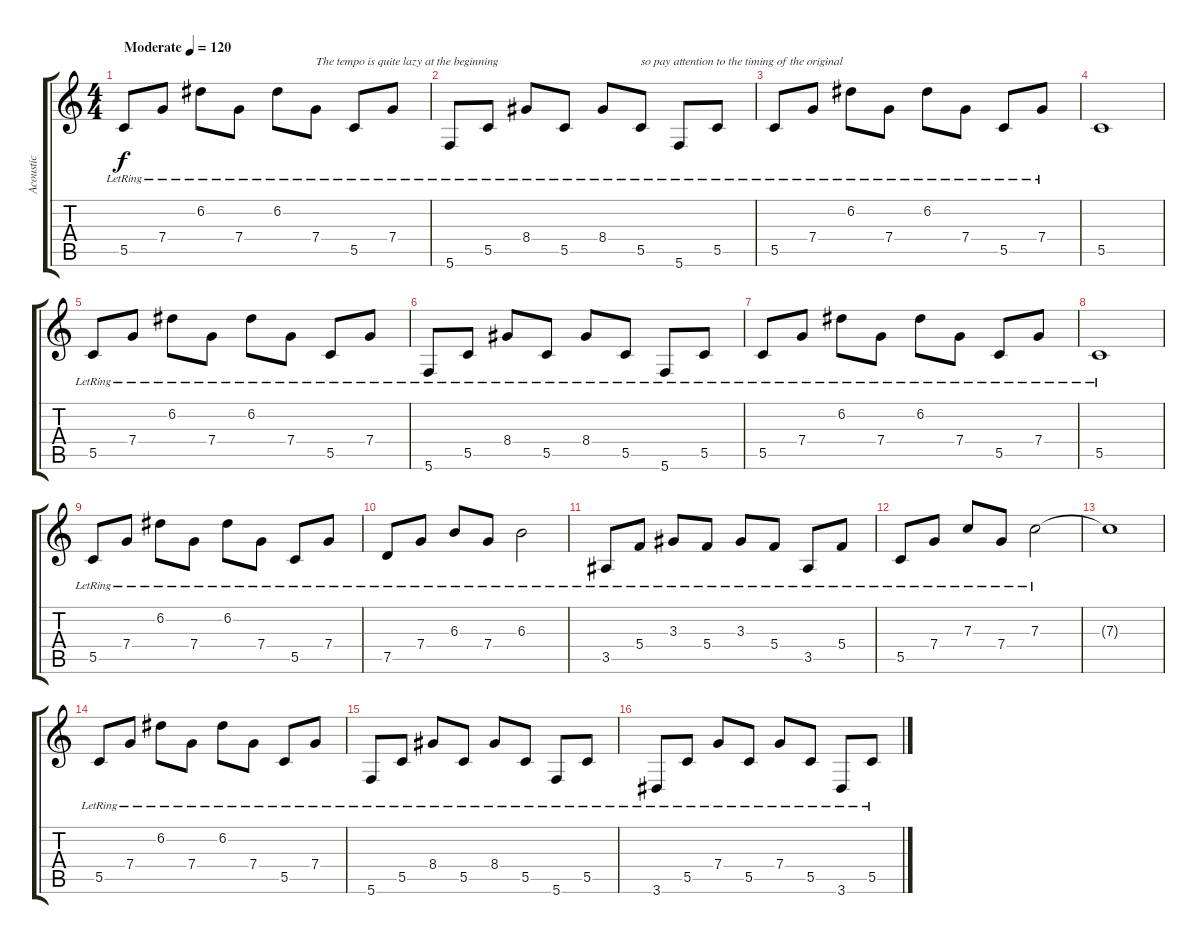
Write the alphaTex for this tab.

\track ("Acoustic" "Acoustic") {instrument acousticguitarsteel}
\staff {score tabs}
\tuning (D4 A3 F3 C3 G2 C2) {hide}
\ts (4 4)
\tempo (120 "Moderate")
\clef g2
\ks c
5.5{lr}.8{dy f instrument acousticguitarsteel} 7.4{lr}.8 6.2{lr}.8 7.4{lr}.8 6.2{lr}.8 7.4{lr}.8{txt "The tempo is quite lazy at the beginning"} 5.5{lr}.8 7.4{lr}.8 |
5.6{lr}.8 5.5{lr}.8 8.4{lr}.8 5.5{lr}.8 8.4{lr}.8 5.5{lr}.8{txt "so pay attention to the timing of the original"} 5.6{lr}.8 5.5{lr}.8 |
5.5{lr}.8 7.4{lr}.8 6.2{lr}.8 7.4{lr}.8 6.2{lr}.8 7.4{lr}.8 5.5{lr}.8 7.4{lr}.8 |
5.5.1 |
5.5{lr}.8 7.4{lr}.8 6.2{lr}.8 7.4{lr}.8 6.2{lr}.8 7.4{lr}.8 5.5{lr}.8 7.4{lr}.8 |
5.6{lr}.8 5.5{lr}.8 8.4{lr}.8 5.5{lr}.8 8.4{lr}.8 5.5{lr}.8 5.6{lr}.8 5.5{lr}.8 |
5.5{lr}.8 7.4{lr}.8 6.2{lr}.8 7.4{lr}.8 6.2{lr}.8 7.4{lr}.8 5.5{lr}.8 7.4{lr}.8 |
5.5{lr}.1 |
5.5{lr}.8 7.4{lr}.8 6.2{lr}.8 7.4{lr}.8 6.2{lr}.8 7.4{lr}.8 5.5{lr}.8 7.4{lr}.8 |
7.5{lr}.8 7.4{lr}.8 6.3{lr}.8 7.4{lr}.8 6.3{lr}.2 |
3.5{lr}.8 5.4{lr}.8 3.3{lr}.8 5.4{lr}.8 3.3{lr}.8 5.4{lr}.8 3.5{lr}.8 5.4{lr}.8 |
5.5{lr}.8 7.4{lr}.8 7.3{lr}.8 7.4{lr}.8 7.3{lr}.2 |
7.3{t}.1 |
5.5{lr}.8 7.4{lr}.8 6.2{lr}.8 7.4{lr}.8 6.2{lr}.8 7.4{lr}.8 5.5{lr}.8 7.4{lr}.8 |
5.6{lr}.8 5.5{lr}.8 8.4{lr}.8 5.5{lr}.8 8.4{lr}.8 5.5{lr}.8 5.6{lr}.8 5.5{lr}.8 |
3.6{lr}.8 5.5{lr}.8 7.4{lr}.8 5.5{lr}.8 7.4{lr}.8 5.5{lr}.8 3.6{lr}.8 5.5{lr}.8
